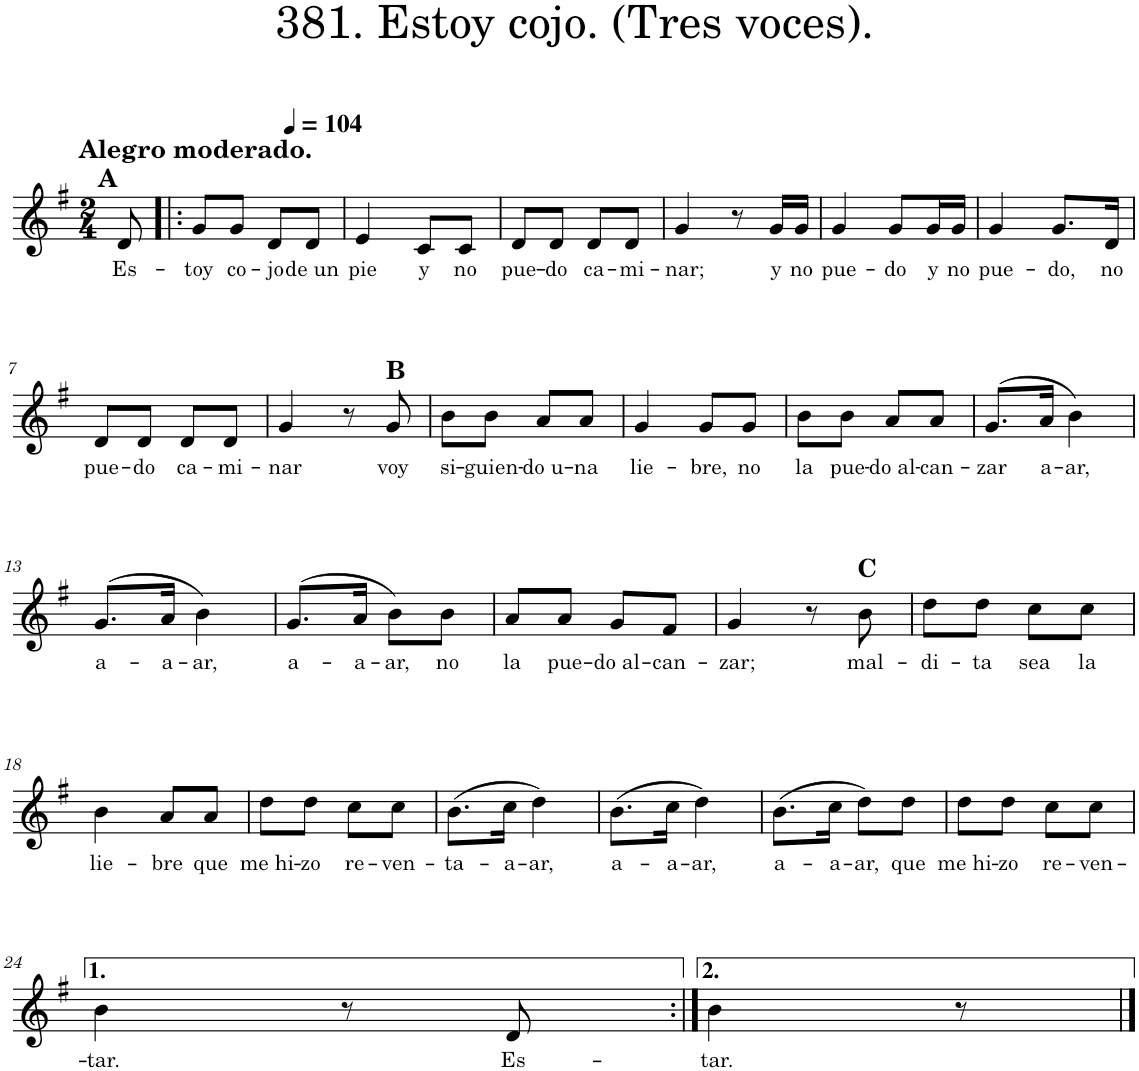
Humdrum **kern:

**kern	**text
*part1	*part1
*staff1	*staff1
*I"Piano	*
*I'Pno.	*
*clefG2	*
*k[f#]	*
*M2/4	*
*MM104	*
=	=
!LO:TX:a:B:t=Alegro moderado.	!
!LO:TX:a:B:t=A	!
!	!LO:LY:b
8d/	Es-
=1!|:	=1!|:
!	!LO:LY:b
8g/L	-toy
!	!LO:LY:b
8g/J	co-
!	!LO:LY:b
8d/L	-jo
!	!LO:LY:b
8d/J	de un
=2	=2
!	!LO:LY:b
4e/	pie
!	!LO:LY:b
8c/L	y
!	!LO:LY:b
8c/J	no
=3	=3
!	!LO:LY:b
8d/L	pue-
!	!LO:LY:b
8d/J	-do
!	!LO:LY:b
8d/L	ca-
!	!LO:LY:b
8d/J	-mi-
=4	=4
!	!LO:LY:b
4g/	-nar;
8r	.
!	!LO:LY:b
16g/LL	y
!	!LO:LY:b
16g/JJ	no
=5	=5
!	!LO:LY:b
4g/	pue-
!	!LO:LY:b
8g/L	-do
!	!LO:LY:b
16g/L	y
!	!LO:LY:b
16g/JJ	no
=6	=6
!	!LO:LY:b
4g/	pue-
!	!LO:LY:b
8.g/L	-do,
!	!LO:LY:b
16d/Jk	no
!!LO:LB:g=z
=7	=7
!	!LO:LY:b
8d/L	pue-
!	!LO:LY:b
8d/J	-do
!	!LO:LY:b
8d/L	ca-
!	!LO:LY:b
8d/J	-mi-
=8	=8
!	!LO:LY:b
4g/	-nar
8r	.
!LO:TX:a:B:t=B	!
!	!LO:LY:b
8g/	voy
=9	=9
!	!LO:LY:b
8b\L	si-
!	!LO:LY:b
8b\J	-guien-
!	!LO:LY:b
8a/L	-do u-
!	!LO:LY:b
8a/J	-na
=10	=10
!	!LO:LY:b
4g/	lie-
!	!LO:LY:b
8g/L	-bre,
!	!LO:LY:b
8g/J	no
=11	=11
!	!LO:LY:b
8b\L	la
!	!LO:LY:b
8b\J	pue-
!	!LO:LY:b
8a/L	-do al-
!	!LO:LY:b
8a/J	-can-
=12	=12
!	!LO:LY:b
(8.g/L	-zar
!	!LO:LY:b
16a/Jk	a-
!	!LO:LY:b
4b\)	-ar,
!!LO:LB:g=z
=13	=13
!	!LO:LY:b
(8.g/L	a-
!	!LO:LY:b
16a/Jk	-a-
!	!LO:LY:b
4b\)	-ar,
=14	=14
!	!LO:LY:b
(8.g/L	a-
!	!LO:LY:b
16a/Jk	-a-
!	!LO:LY:b
8b\L)	-ar,
!	!LO:LY:b
8b\J	no
=15	=15
!	!LO:LY:b
8a/L	la
!	!LO:LY:b
8a/J	pue-
!	!LO:LY:b
8g/L	-do al-
!	!LO:LY:b
8f#/J	-can-
=16	=16
!	!LO:LY:b
4g/	-zar;
8r	.
!LO:TX:a:B:t=C	!
!	!LO:LY:b
8b\	mal-
=17	=17
!	!LO:LY:b
8dd\L	-di-
!	!LO:LY:b
8dd\J	-ta
!	!LO:LY:b
8cc\L	sea
!	!LO:LY:b
8cc\J	la
!!LO:LB:g=z
=18	=18
!	!LO:LY:b
4b\	lie-
!	!LO:LY:b
8a/L	-bre
!	!LO:LY:b
8a/J	que
=19	=19
!	!LO:LY:b
8dd\L	me hi-
!	!LO:LY:b
8dd\J	-zo
!	!LO:LY:b
8cc\L	re-
!	!LO:LY:b
8cc\J	-ven-
=20	=20
!	!LO:LY:b
(8.b\L	-ta-
!	!LO:LY:b
16cc\Jk	-a-
!	!LO:LY:b
4dd\)	-ar,
=21	=21
!	!LO:LY:b
(8.b\L	a-
!	!LO:LY:b
16cc\Jk	-a-
!	!LO:LY:b
4dd\)	-ar,
=22	=22
!	!LO:LY:b
(8.b\L	a-
!	!LO:LY:b
16cc\Jk	-a-
!	!LO:LY:b
8dd\L)	-ar,
!	!LO:LY:b
8dd\J	que
=23	=23
!	!LO:LY:b
8dd\L	me hi-
!	!LO:LY:b
8dd\J	-zo
!	!LO:LY:b
8cc\L	re-
!	!LO:LY:b
8cc\J	-ven-
!!LO:LB:g=z
=24	=24
!	!LO:LY:b
4b\	-tar.
8r	.
!	!LO:LY:b
8d/	Es-
=25:|!	=25:|!
!	!LO:LY:b
4b\	-tar.
8r	.
==	==
*-	*-
